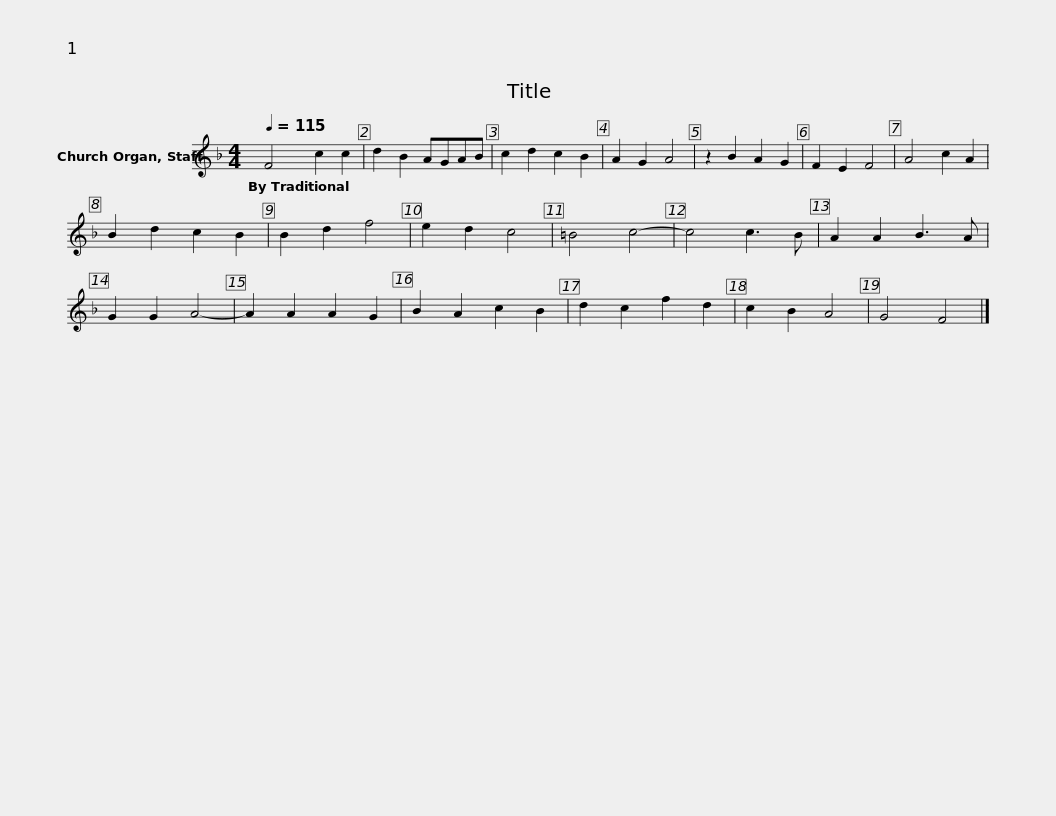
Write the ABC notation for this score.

X:1
L:1/8
Q:1/4=115
M:4/4
I:linebreak $
K:F
V:1 treble
V:1
 F4 c2 c2 | d2 B2 AGAB | c2 d2 c2 B2 | A2 G2 A4 | z2 B2 A2 G2 | %5
 F2 E2 F4 | A4 c2 A2 | B2 d2 c2 B2 | B2 d2 f4 | e2 d2 c4 | %10
 =B4 c4- |$ c4 c3 B | A2 A2 B3 A | G2 G2 A4- | A2 A2 A2 G2 | %15
 B2 A2 c2 B2 | d2 c2 f2 d2 | c2 B2 A4 | G4 F4 |] %19
